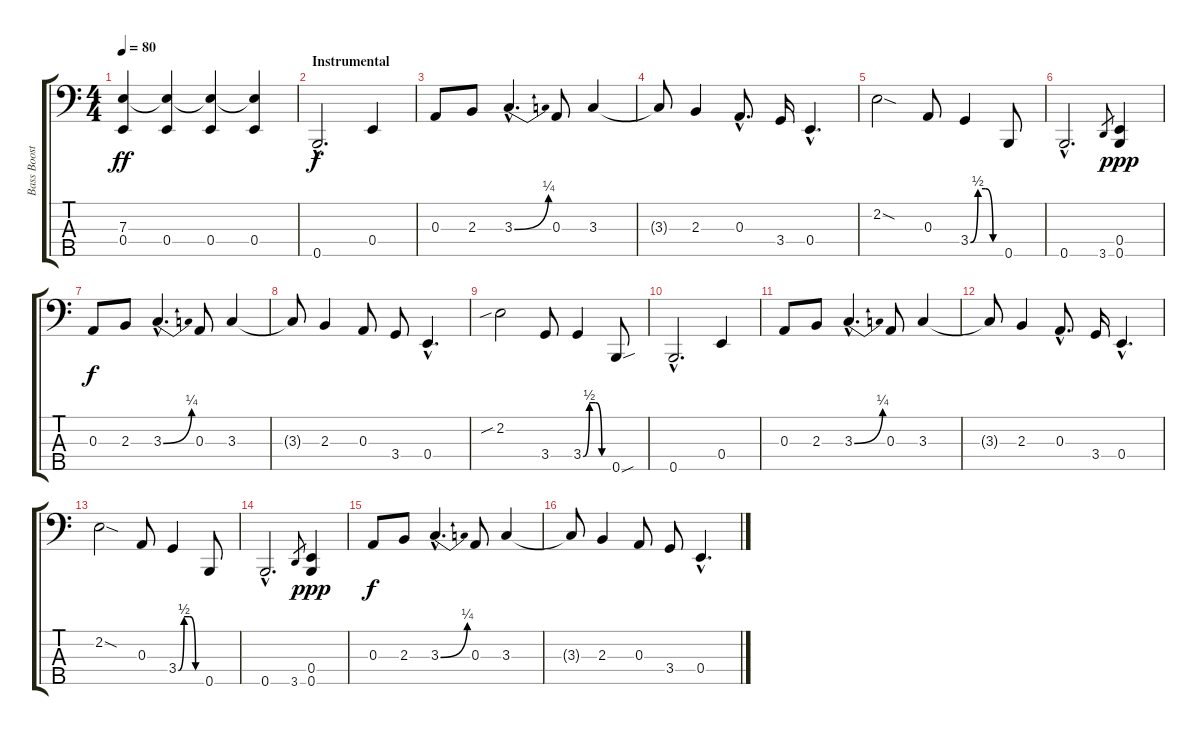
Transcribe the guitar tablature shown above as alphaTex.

\track ("Bass Boost" "Bass Boost") {instrument synthbass2}
\staff {score tabs}
\tuning (G2 D2 A1 E1 B0) {hide}
\ts (4 4)
\tempo 80
\clef f4
\ks c
(7.3{t} 0.4).4{dy ff} (7.3{t} 0.4).4 (7.3{t} 0.4).4 (7.3{t} 0.4).4 |
\section ("" "Instrumental")
0.5{hac}.2{d dy f volume 16 instrument synthbass2} 0.4.4 |
0.3.8 2.3.8 3.3{be (bend 0 0 60 1) hac}.4{d} 0.3.8 3.3.4 |
3.3{t}.8 2.3.4 0.3{hac}.8{d} 3.4.16 0.4{hac}.4{d} |
2.2{sod}.2 0.3.8 3.4{be (custom 0 0 15 2 30 2 45 0 60 0)}.4 0.5.8 |
0.5{hac}.2{d} 3.5.8{gr} (0.4 0.5).4{dy ppp} |
0.3.8{dy f} 2.3.8 3.3{be (bend 0 0 60 1) hac}.4{d} 0.3.8 3.3.4 |
3.3{t}.8 2.3.4 0.3.8 3.4.8 0.4{hac}.4{d} |
2.2{sib}.2 3.4.8 3.4{be (custom 0 0 15 2 30 2 45 0 60 0)}.4 0.5{sou}.8 |
0.5{hac}.2{d} 0.4.4 |
0.3.8 2.3.8 3.3{be (bend 0 0 60 1) hac}.4{d} 0.3.8 3.3.4 |
3.3{t}.8 2.3.4 0.3{hac}.8{d} 3.4.16 0.4{hac}.4{d} |
2.2{sod}.2 0.3.8 3.4{be (custom 0 0 15 2 30 2 45 0 60 0)}.4 0.5.8 |
0.5{hac}.2{d} 3.5.8{gr} (0.4 0.5).4{dy ppp} |
0.3.8{dy f} 2.3.8 3.3{be (bend 0 0 60 1) hac}.4{d} 0.3.8 3.3.4 |
3.3{t}.8 2.3.4 0.3.8 3.4.8 0.4{hac}.4{d}
